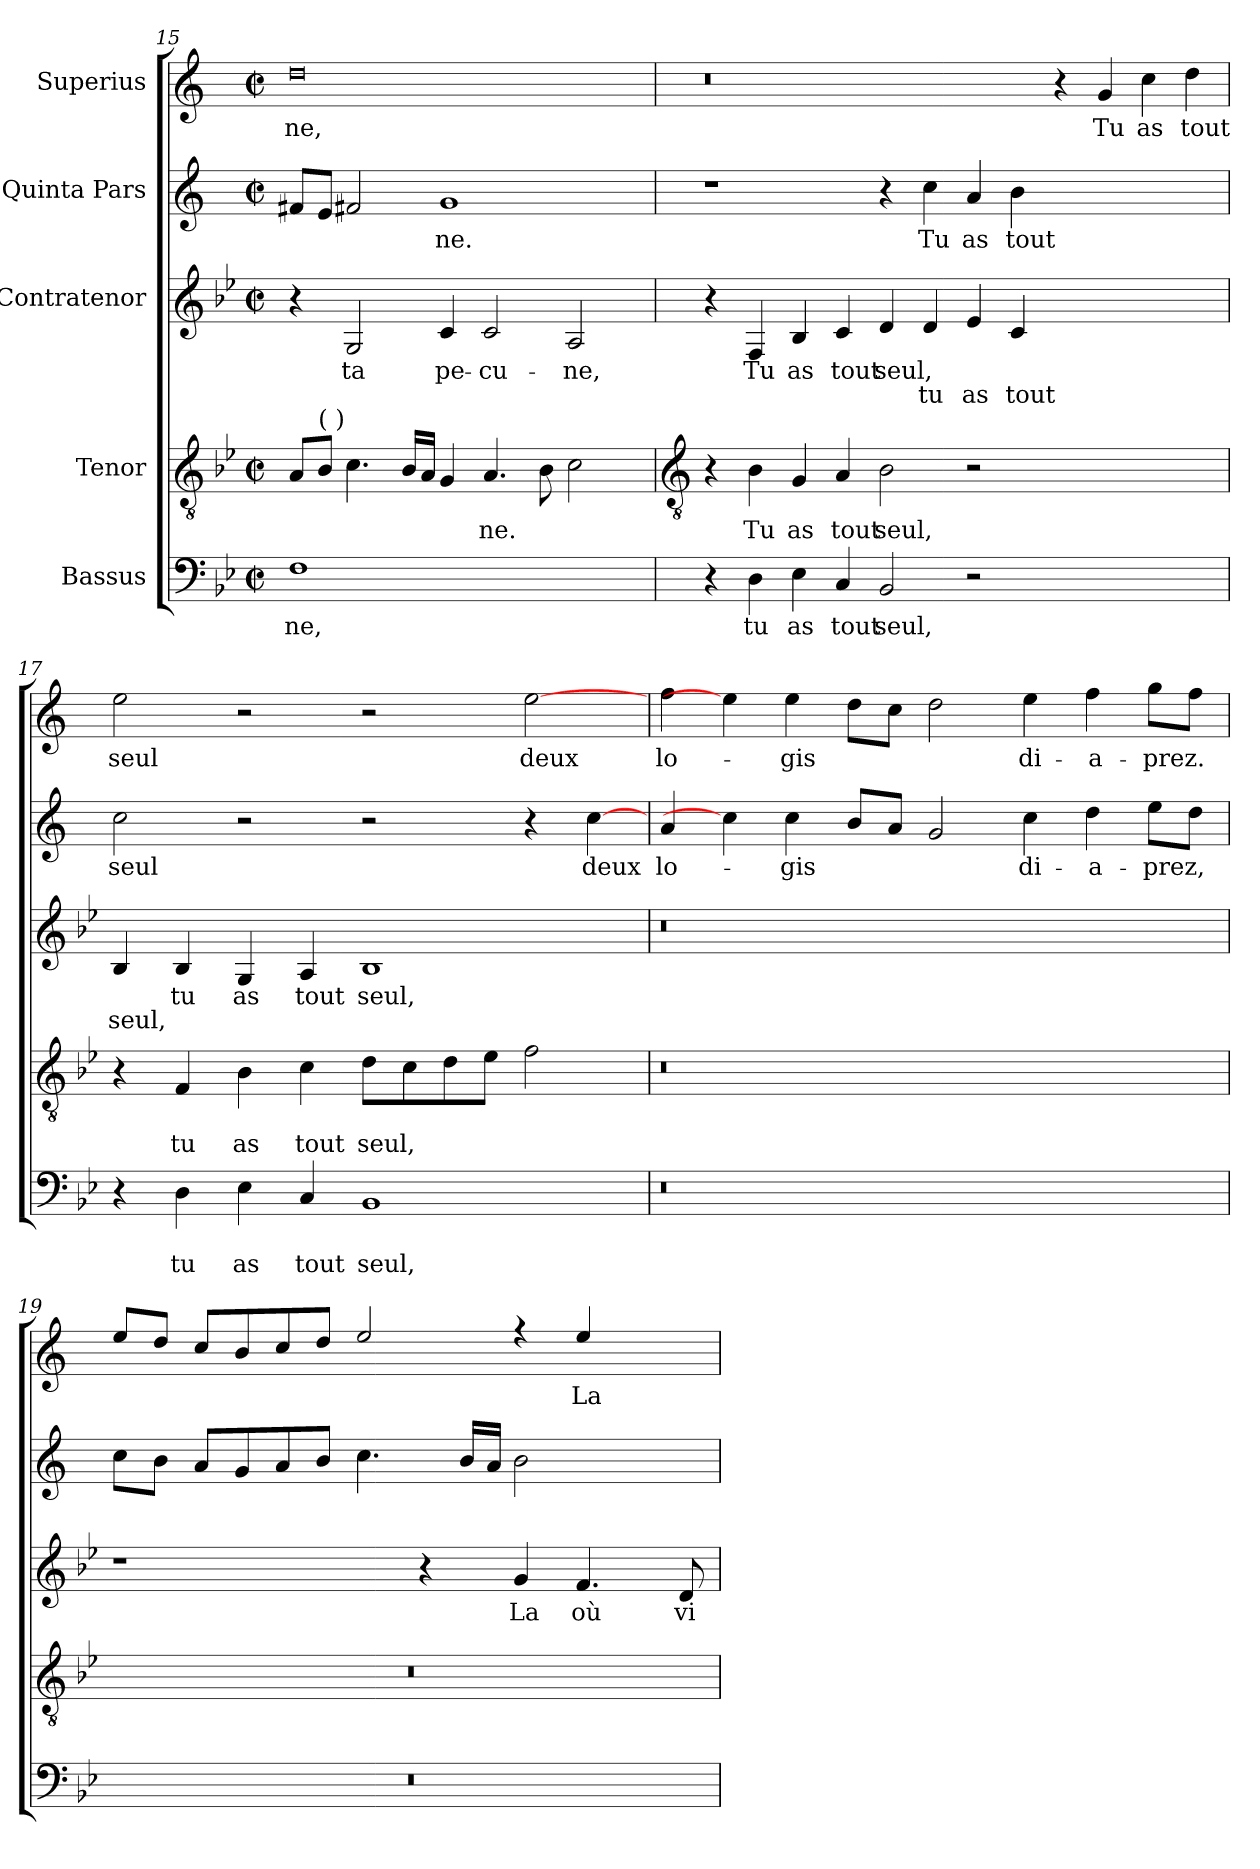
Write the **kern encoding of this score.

**kern	**text	**text	**kern	**text	**text	**kern	**text	**text	**kern	**text	**kern	**text
*part5	*part5	*part5	*part4	*part4	*part4	*part3	*part3	*part3	*part2	*part2	*part1	*part1
*staff5	*staff5	*staff5	*staff4	*staff4	*staff4	*staff3	*staff3	*staff3	*staff2	*staff2	*staff1	*staff1
*I"Bassus	*	*	*I"Tenor	*	*	*I"Contratenor	*	*	*I"Quinta Pars	*	*I"Superius	*
*clefF4	*	*	*clefGv2	*	*	*clefG2	*	*	*clefG2	*	*clefG2	*
*	*	*	*	*	*	*	*	*	*ITrd1c2	*	*ITrd1c2	*
*k[b-e-]	*	*	*k[b-e-]	*	*	*k[b-e-]	*	*	*k[b-e-]	*	*k[b-e-]	*
*B-:	*	*	*B-:	*	*	*B-:	*	*	*B-:	*	*B-:	*
*M4/2	*	*	*M4/2	*	*	*M4/2	*	*	*M4/2	*	*M4/2	*
*met(c|)	*	*	*met(c|)	*	*	*met(c|)	*	*	*met(c|)	*	*met(c|)	*
=15	=15	=15	=15	=15	=15	=15	=15	=15	=15	=15	=15	=15
!	!LO:LY:b	!	!	!	!	!	!	!	!	!	!	!LO:LY:b
*	*	*	*	*	*	*	*	*	*	*	*^	*
1F	-ne,	.	8AL	.	.	4r	.	.	8enL	.	0cc	0ryy	ne,
!	!	!	!LO:TX:a:t=(  )	!	!	!	!	!	!	!	!	!	!
.	.	.	8B-J	.	.	.	.	.	8dJ	.	.	.	.
!	!	!	!	!	!	!	!LO:LY:b	!	!	!	!	!	!
.	.	.	4.c	.	.	2G	ta	.	2en	.	.	.	.
.	.	.	16B-LL	.	.	.	.	.	.	.	.	.	.
.	.	.	16AJJ	.	.	.	.	.	.	.	.	.	.
!	!	!	!	!	!	!	!LO:LY:b	!	!	!LO:LY:b	!	!	!
.	.	.	4G	.	.	4c	pe-	.	1f	ne.	.	.	.
!	!	!	!	!LO:LY:b	!	!	!LO:LY:b	!	!	!	!	!	!
1ryy	.	.	4.A	ne.	.	2c	-cu-	.	.	.	.	.	.
.	.	.	8B-	.	.	.	.	.	.	.	.	.	.
!	!	!	!	!	!	!	!LO:LY:b	!	!	!	!	!	!
.	.	.	2c	.	.	2A	-ne,	.	.	.	.	.	.
.	.	.	.	.	.	.	.	.	4ryy	.	.	.	.
!!LO:LB:g=z	!!
=16	=16	=16	=16	=16	=16	=16	=16	=16	=16	=16	=16	=16	=16
*	*	*	*clefGv2	*	*	*	*	*	*	*	*	*	*
4r	.	.	4r	.	.	4r	.	.	1r	.	0r	0ryy	.
!	!LO:LY:b	!	!	!LO:LY:b	!	!	!LO:LY:b	!	!	!	!	!	!
4D	tu	.	4B-	Tu	.	4F	Tu	.	.	.	.	.	.
!	!LO:LY:b	!	!	!LO:LY:b	!	!	!LO:LY:b	!	!	!	!	!	!
4E-	as	.	4G	as	.	4B-	as	.	.	.	.	.	.
!	!LO:LY:b	!	!	!LO:LY:b	!	!	!LO:LY:b	!	!	!	!	!	!
4C	tout	.	4A	tout	.	4c	tout	.	.	.	.	.	.
!	!LO:LY:b	!	!	!LO:LY:b	!	!	!LO:LY:b	!	!	!	!	!	!
2BB-	seul,	.	2B-	seul,	.	4d	seul,	.	4r	.	.	.	.
!	!	!	!	!	!	!	!	!LO:LY:b	!	!LO:LY:b	!	!	!
.	.	.	.	.	.	4d	.	tu	4b-	Tu	.	.	.
!	!	!	!	!	!	!	!	!LO:LY:b	!	!LO:LY:b	!	!	!
2r	.	.	2r	.	.	4e-	.	as	4g	as	.	.	.
!	!	!	!	!	!	!	!	!LO:LY:b	!	!LO:LY:b	!	!	!
.	.	.	.	.	.	4c	.	tout	4a	tout	.	.	.
1ryy	.	.	1ryy	.	.	1ryy	.	.	1ryy	.	4r	1ryy	.
!	!	!	!	!	!	!	!	!	!	!	!	!	!LO:LY:b
.	.	.	.	.	.	.	.	.	.	.	4f	.	Tu
!	!	!	!	!	!	!	!	!	!	!	!	!	!LO:LY:b
.	.	.	.	.	.	.	.	.	.	.	4b-	.	as
!	!	!	!	!	!	!	!	!	!	!	!	!	!LO:LY:b
.	.	.	.	.	.	.	.	.	.	.	4cc	.	tout
=17	=17	=17	=17	=17	=17	=17	=17	=17	=17	=17	=17	=17	=17
!	!	!	!	!	!	!	!	!LO:LY:b	!	!LO:LY:b	!	!	!LO:LY:b
4r	.	.	4r	.	.	4B-	.	seul,	2b-	seul	2dd	1ryy	seul
!	!	!LO:LY:b	!	!	!LO:LY:b	!	!LO:LY:b	!	!	!	!	!	!
4D	.	tu	4F	.	tu	4B-	tu	.	.	.	.	.	.
!	!	!LO:LY:b	!	!	!LO:LY:b	!	!LO:LY:b	!	!	!	!	!	!
4E-	.	as	4B-	.	as	4G	as	.	2r	.	2r	.	.
!	!	!LO:LY:b	!	!	!LO:LY:b	!	!LO:LY:b	!	!	!	!	!	!
4C	.	tout	4c	.	tout	4A	tout	.	.	.	.	.	.
!	!	!LO:LY:b	!	!	!LO:LY:b	!	!LO:LY:b	!	!	!	!	!	!
1BB-	.	seul,	8dL	.	seul,	1B-	seul,	.	2r	.	2r	2ryy	.
.	.	.	8c	.	.	.	.	.	.	.	.	.	.
.	.	.	8d	.	.	.	.	.	.	.	.	.	.
.	.	.	8e-J	.	.	.	.	.	.	.	.	.	.
!	!	!	!	!	!	!	!	!	!	!	!	!	!LO:LY:b
.	.	.	2f	.	.	.	.	.	4r	.	[2dd	4ryy	deux
!	!	!	!	!	!	!	!	!	!	!LO:LY:b	!	!	!
.	.	.	.	.	.	.	.	.	[4b-	deux	.	4ryy	.
=17	=17	=17	=17	=17	=17	=17	=17	=17	=17	=17	=17	=17	=17
!	!	!	!	!	!	!	!	!	!	!LO:LY:b	!	!	!LO:LY:b
0r	.	.	0r	.	.	0r	.	.	4g	lo-	4ee-	0ryy	lo-
.	.	.	.	.	.	.	.	.	4b-]	.	4dd]	.	.
!	!	!	!	!	!	!	!	!	!	!LO:LY:b	!	!	!LO:LY:b
.	.	.	.	.	.	.	.	.	4b-	-gis	4dd	.	-gis
.	.	.	.	.	.	.	.	.	8aL	.	8ccL	.	.
.	.	.	.	.	.	.	.	.	8gJ	.	8b-J	.	.
.	.	.	.	.	.	.	.	.	2f	.	2cc	.	.
!	!	!	!	!	!	!	!	!	!	!LO:LY:b	!	!	!LO:LY:b
.	.	.	.	.	.	.	.	.	4b-	di-	4dd	.	di-
!	!	!	!	!	!	!	!	!	!	!LO:LY:b	!	!	!LO:LY:b
.	.	.	.	.	.	.	.	.	4cc	-a-	4ee-	.	-a-
!	!	!	!	!	!	!	!	!	!	!LO:LY:b	!	!	!LO:LY:b
4ryy	.	.	4ryy	.	.	4ryy	.	.	8ddL	-prez,	8ffL	4ryy	-prez.
.	.	.	.	.	.	.	.	.	8ccJ	.	8ee-J	.	.
=19	=19	=19	=19	=19	=19	=19	=19	=19	=19	=19	=19	=19	=19
0r	.	.	0r	.	.	1r	.	.	8b-L	.	8ddL	0ryy	.
.	.	.	.	.	.	.	.	.	8aJ	.	8ccJ	.	.
.	.	.	.	.	.	.	.	.	8gL	.	8b-L	.	.
.	.	.	.	.	.	.	.	.	8f	.	8a	.	.
.	.	.	.	.	.	.	.	.	8g	.	8b-	.	.
.	.	.	.	.	.	.	.	.	8aJ	.	8ccJ	.	.
.	.	.	.	.	.	.	.	.	4.b-	.	2dd	.	.
.	.	.	.	.	.	4r	.	.	.	.	.	.	.
.	.	.	.	.	.	.	.	.	16aLL	.	.	.	.
.	.	.	.	.	.	.	.	.	16gJJ	.	.	.	.
!	!	!	!	!	!	!	!LO:LY:b	!	!	!	!	!	!
.	.	.	.	.	.	4g	La	.	2a	.	4r	.	.
!	!	!	!	!	!	!	!LO:LY:b	!	!	!	!	!	!LO:LY:b
.	.	.	.	.	.	4.f	où	.	.	.	4dd	.	La
.	.	.	.	.	.	.	.	.	4ryy	.	4ryy	.	.
!	!	!	!	!	!	!	!LO:LY:b	!	!	!	!	!	!
.	.	.	.	.	.	8d	vi-	.	.	.	.	.	.
*	*	*	*	*	*	*	*	*	*	*	*v	*v	*
=	=	=	=	=	=	=	=	=	=	=	=	=
*-	*-	*-	*-	*-	*-	*-	*-	*-	*-	*-	*-	*-
